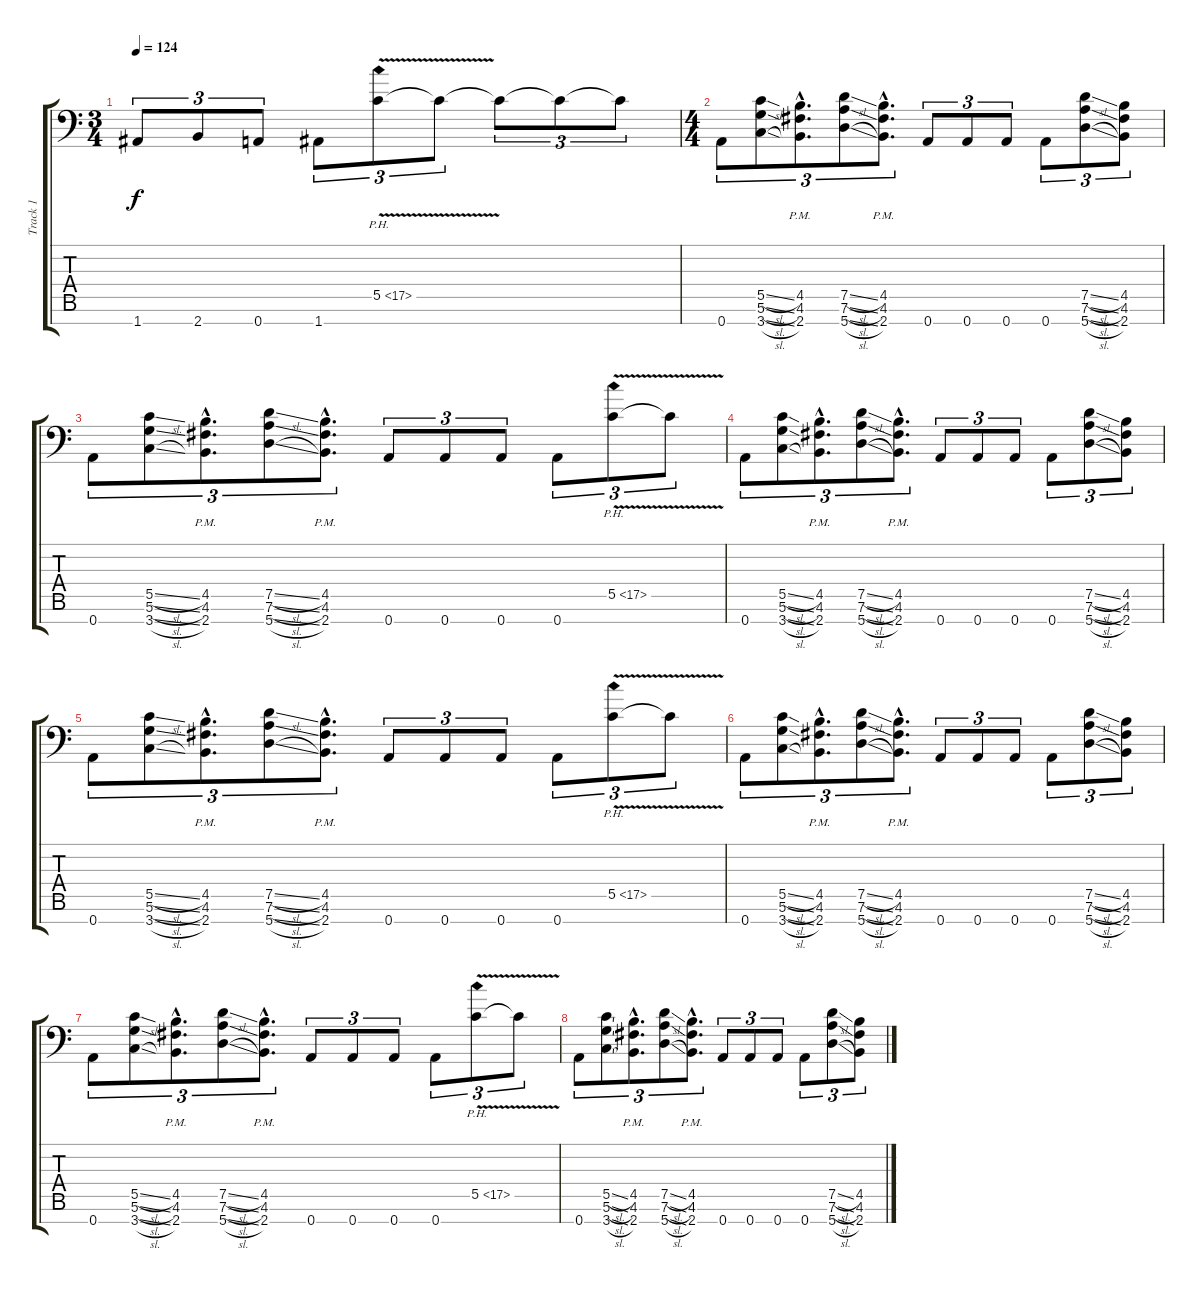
\track ("Track 1" "Track 1") {instrument overdrivenguitar}
\staff {score tabs}
\tuning (D4 A3 F3 C3 G2 D2 A1) {hide}
\ts (3 4)
\tempo 124
\clef f4
\ks c
1.7.8{tu (3 2) dy f} 2.7.8{tu (3 2)} 0.7.8{tu (3 2)} 1.7.8{tu (3 2)} 5.5{ph 12 v}.8{tu (3 2)} 5.5{t}.8{tu (3 2)} 5.5{t}.8{tu (3 2)} 5.5{t}.8{tu (3 2)} 5.5{t}.8{tu (3 2)} |
\ts (4 4)
0.7.8{tu (3 2)} (5.5{sl} 5.6{sl} 3.7{sl}).8{tu (3 2)} (4.5{hac pm} 4.6{hac pm} 2.7{hac pm}).8{d tu (3 2)} (7.5{sl} 7.6{sl} 5.7{sl}).8{tu (3 2)} (4.5{hac pm} 4.6{hac pm} 2.7{hac pm}).8{d tu (3 2)} 0.7.8{tu (3 2)} 0.7.8{tu (3 2)} 0.7.8{tu (3 2)} 0.7.8{tu (3 2)} (7.5{sl} 7.6{sl} 5.7{sl}).8{tu (3 2)} (4.5 4.6 2.7).8{tu (3 2)} |
0.7.8{tu (3 2)} (5.5{sl} 5.6{sl} 3.7{sl}).8{tu (3 2)} (4.5{hac pm} 4.6{hac pm} 2.7{hac pm}).8{d tu (3 2)} (7.5{sl} 7.6{sl} 5.7{sl}).8{tu (3 2)} (4.5{hac pm} 4.6{hac pm} 2.7{hac pm}).8{d tu (3 2)} 0.7.8{tu (3 2)} 0.7.8{tu (3 2)} 0.7.8{tu (3 2)} 0.7.8{tu (3 2)} 5.5{ph 12 v}.8{tu (3 2)} 5.5{t}.8{tu (3 2)} |
0.7.8{tu (3 2)} (5.5{sl} 5.6{sl} 3.7{sl}).8{tu (3 2)} (4.5{hac pm} 4.6{hac pm} 2.7{hac pm}).8{d tu (3 2)} (7.5{sl} 7.6{sl} 5.7{sl}).8{tu (3 2)} (4.5{hac pm} 4.6{hac pm} 2.7{hac pm}).8{d tu (3 2)} 0.7.8{tu (3 2)} 0.7.8{tu (3 2)} 0.7.8{tu (3 2)} 0.7.8{tu (3 2)} (7.5{sl} 7.6{sl} 5.7{sl}).8{tu (3 2)} (4.5 4.6 2.7).8{tu (3 2)} |
0.7.8{tu (3 2)} (5.5{sl} 5.6{sl} 3.7{sl}).8{tu (3 2)} (4.5{hac pm} 4.6{hac pm} 2.7{hac pm}).8{d tu (3 2)} (7.5{sl} 7.6{sl} 5.7{sl}).8{tu (3 2)} (4.5{hac pm} 4.6{hac pm} 2.7{hac pm}).8{d tu (3 2)} 0.7.8{tu (3 2)} 0.7.8{tu (3 2)} 0.7.8{tu (3 2)} 0.7.8{tu (3 2)} 5.5{ph 12 v}.8{tu (3 2)} 5.5{t}.8{tu (3 2)} |
0.7.8{tu (3 2)} (5.5{sl} 5.6{sl} 3.7{sl}).8{tu (3 2)} (4.5{hac pm} 4.6{hac pm} 2.7{hac pm}).8{d tu (3 2)} (7.5{sl} 7.6{sl} 5.7{sl}).8{tu (3 2)} (4.5{hac pm} 4.6{hac pm} 2.7{hac pm}).8{d tu (3 2)} 0.7.8{tu (3 2)} 0.7.8{tu (3 2)} 0.7.8{tu (3 2)} 0.7.8{tu (3 2)} (7.5{sl} 7.6{sl} 5.7{sl}).8{tu (3 2)} (4.5 4.6 2.7).8{tu (3 2)} |
0.7.8{tu (3 2)} (5.5{sl} 5.6{sl} 3.7{sl}).8{tu (3 2)} (4.5{hac pm} 4.6{hac pm} 2.7{hac pm}).8{d tu (3 2)} (7.5{sl} 7.6{sl} 5.7{sl}).8{tu (3 2)} (4.5{hac pm} 4.6{hac pm} 2.7{hac pm}).8{d tu (3 2)} 0.7.8{tu (3 2)} 0.7.8{tu (3 2)} 0.7.8{tu (3 2)} 0.7.8{tu (3 2)} 5.5{ph 12 v}.8{tu (3 2)} 5.5{t}.8{tu (3 2)} |
0.7.8{tu (3 2)} (5.5{sl} 5.6{sl} 3.7{sl}).8{tu (3 2)} (4.5{hac pm} 4.6{hac pm} 2.7{hac pm}).8{d tu (3 2)} (7.5{sl} 7.6{sl} 5.7{sl}).8{tu (3 2)} (4.5{hac pm} 4.6{hac pm} 2.7{hac pm}).8{d tu (3 2)} 0.7.8{tu (3 2)} 0.7.8{tu (3 2)} 0.7.8{tu (3 2)} 0.7.8{tu (3 2)} (7.5{sl} 7.6{sl} 5.7{sl}).8{tu (3 2)} (4.5 4.6 2.7).8{tu (3 2)}
